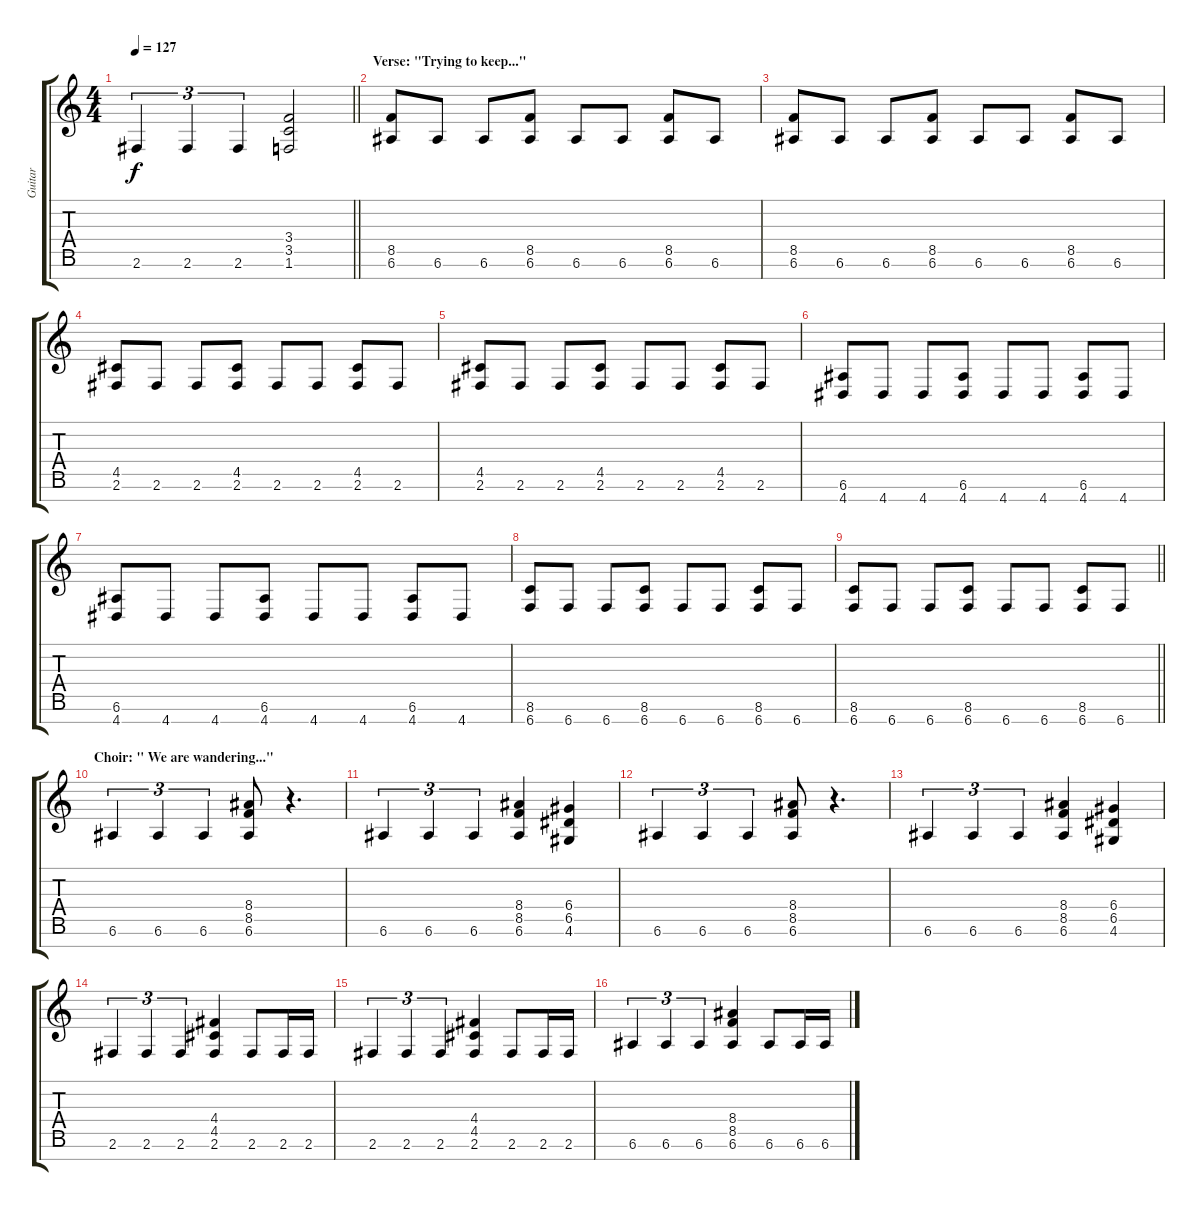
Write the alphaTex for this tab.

\track ("Guitar" "Guitar") {instrument distortionguitar}
\staff {score tabs}
\tuning (E4 B3 G3 D3 A2 E2 B1) {hide}
\ts (4 4)
\tempo 127
\clef g2
\barLineRight lightlight
\ks c
2.6.4{tu (3 2) dy f} 2.6.4{tu (3 2)} 2.6.4{tu (3 2)} (3.4 3.5 1.6).2 |
\section ("" "Verse: \"Trying to keep...\"")
(8.5 6.6).8 6.6.8 6.6.8 (8.5 6.6).8 6.6.8 6.6.8 (8.5 6.6).8 6.6.8 |
(8.5 6.6).8 6.6.8 6.6.8 (8.5 6.6).8 6.6.8 6.6.8 (8.5 6.6).8 6.6.8 |
(4.5 2.6).8 2.6.8 2.6.8 (4.5 2.6).8 2.6.8 2.6.8 (4.5 2.6).8 2.6.8 |
(4.5 2.6).8 2.6.8 2.6.8 (4.5 2.6).8 2.6.8 2.6.8 (4.5 2.6).8 2.6.8 |
(6.6 4.7).8 4.7.8 4.7.8 (6.6 4.7).8 4.7.8 4.7.8 (6.6 4.7).8 4.7.8 |
(6.6 4.7).8 4.7.8 4.7.8 (6.6 4.7).8 4.7.8 4.7.8 (6.6 4.7).8 4.7.8 |
(8.6 6.7).8 6.7.8 6.7.8 (8.6 6.7).8 6.7.8 6.7.8 (8.6 6.7).8 6.7.8 |
\barLineRight lightlight
(8.6 6.7).8 6.7.8 6.7.8 (8.6 6.7).8 6.7.8 6.7.8 (8.6 6.7).8 6.7.8 |
\section ("" "Choir: \" We are wandering...\"")
6.6.4{tu (3 2)} 6.6.4{tu (3 2)} 6.6.4{tu (3 2)} (8.4 8.5 6.6).8 r.4{d} |
6.6.4{tu (3 2)} 6.6.4{tu (3 2)} 6.6.4{tu (3 2)} (8.4 8.5 6.6).4 (6.4 6.5 4.6).4 |
6.6.4{tu (3 2)} 6.6.4{tu (3 2)} 6.6.4{tu (3 2)} (8.4 8.5 6.6).8 r.4{d} |
6.6.4{tu (3 2)} 6.6.4{tu (3 2)} 6.6.4{tu (3 2)} (8.4 8.5 6.6).4 (6.4 6.5 4.6).4 |
2.6.4{tu (3 2)} 2.6.4{tu (3 2)} 2.6.4{tu (3 2)} (4.4 4.5 2.6).4 2.6.8 2.6.16 2.6.16 |
2.6.4{tu (3 2)} 2.6.4{tu (3 2)} 2.6.4{tu (3 2)} (4.4 4.5 2.6).4 2.6.8 2.6.16 2.6.16 |
6.6.4{tu (3 2)} 6.6.4{tu (3 2)} 6.6.4{tu (3 2)} (8.4 8.5 6.6).4 6.6.8 6.6.16 6.6.16
